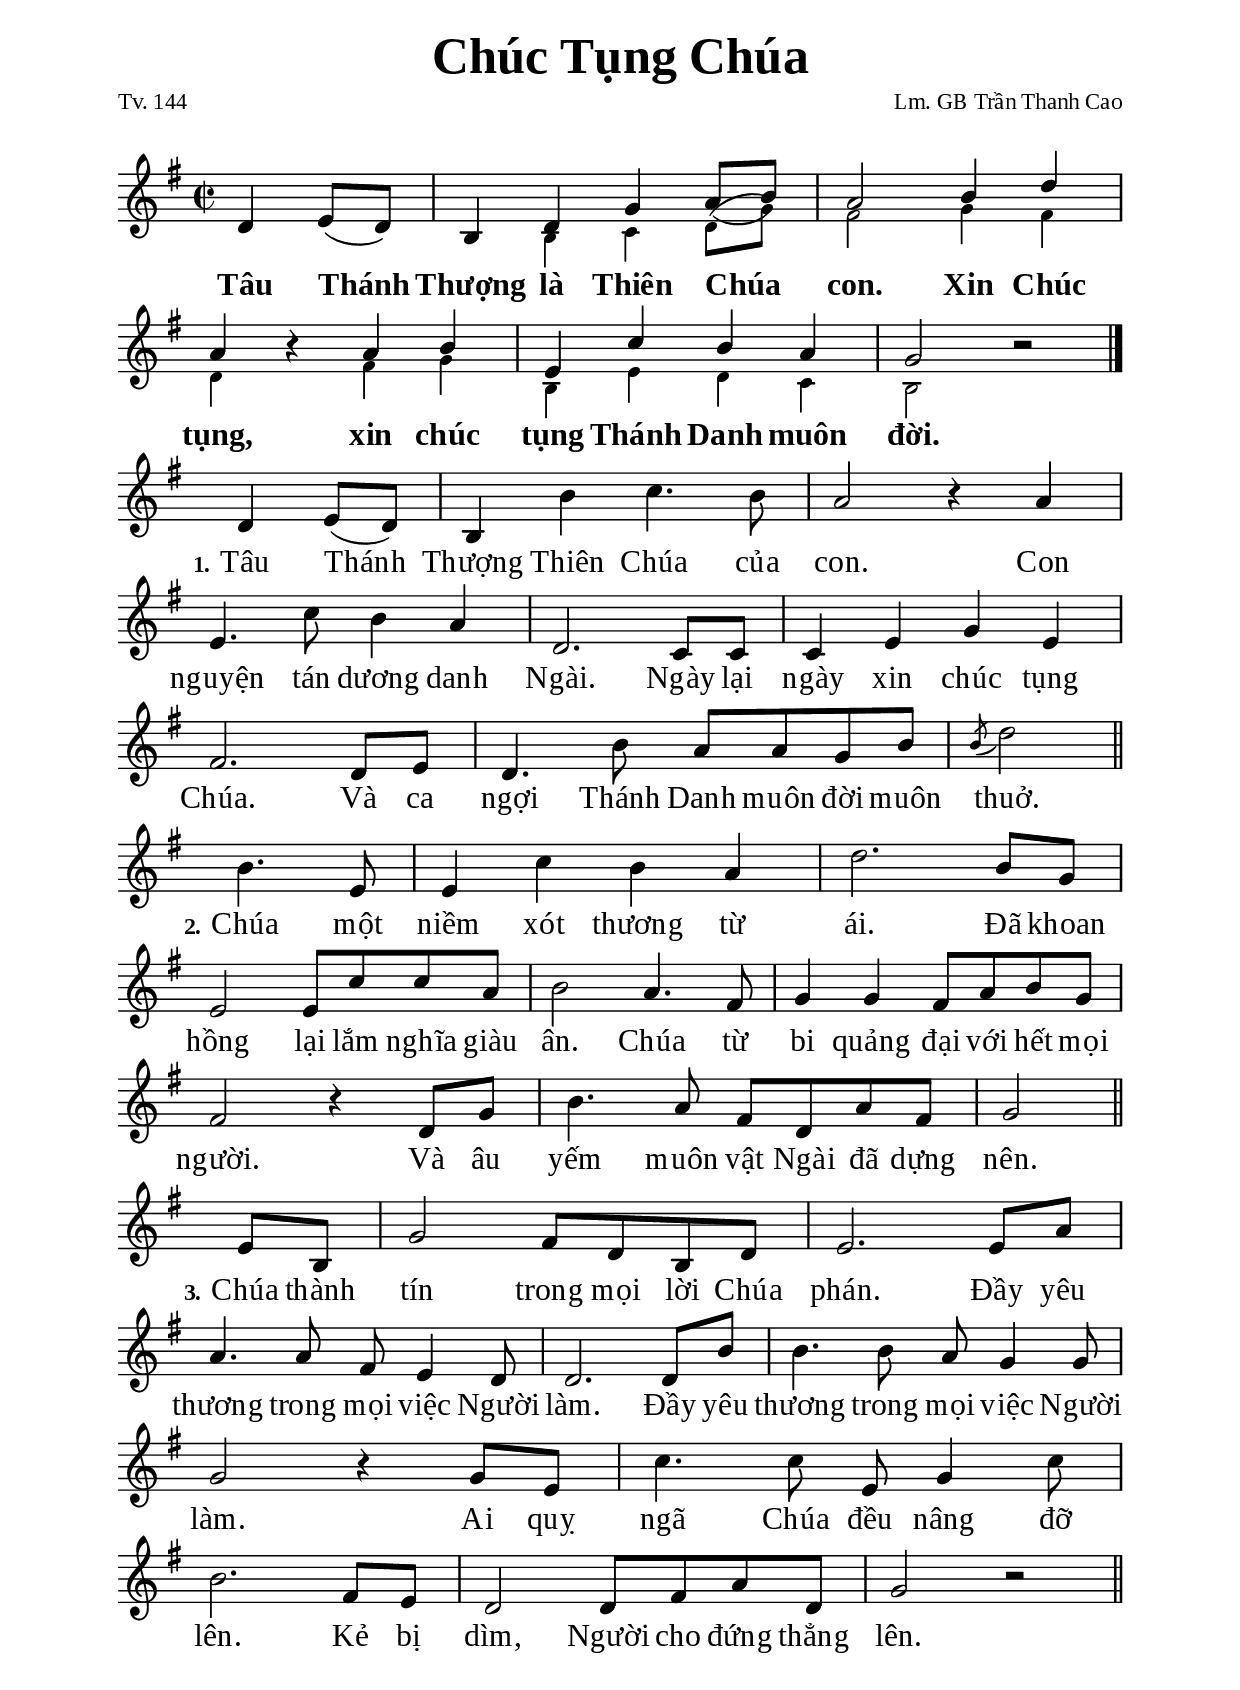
% Cài đặt chung
\version "2.20.0"
\include "english.ly"

\header {
  title = \markup { \fontsize #3 "Chúc Tụng Chúa" }
  poet = "Tv. 144"
  composer = "Lm. GB Trần Thanh Cao"
  arranger = " "
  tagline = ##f
}

\paper {
  #(set-paper-size "a4")
  top-margin = 10\mm
  bottom-margin = 10\mm
  left-margin = 20\mm
  right-margin = 20\mm
  indent = #0
  #(define fonts
    (make-pango-font-tree
      "Liberation Serif"
      "Liberation Serif"
      "Liberation Serif"
      (/ 20 20)))
  page-count = #1
}

% Nhạc điệp khúc
nhacDiepKhucSop = \relative c' {
  \partial 2 d4 e8 _(d) |
  b4 d g a8 _(b) |
  a2 b4 d |
  a r a b |
  e, c' b a |
  g2 r \bar "|."
}

nhacDiepKhucBas = \relative c' {
  \override NoteHead.font-size = #-2
  \skip 2
  \skip 4 b4 c d8 ^(g) |
  fs2 g4 fs |
  d r fs g |
  b, e d c |
  b2 r
}

% Nhạc phiên khúc
nhacPhienKhucMot = \relative c' {
  \partial 2 d4 e8 (d) |
  b4 b' c4. b8 |
  a2 r4 a |
  e4. c'8 b4 a |
  d,2. c8 c |
  c4 e g e |
  fs2. d8 e |
  d4. b'8 a a g b |
  \acciaccatura b8 d2 \bar "||"
}

nhacPhienKhucHai = \relative c'' {
  \partial 2 b4. e,8 |
  e4 c' b a |
  d2. b8 g |
  e2 e8 c' c a |
  b2 a4. fs8 |
  g4 g fs8 a b g |
  fs2 r4 d8 g |
  b4. a8 fs d a' fs |
  g2 \bar "||"
}

nhacPhienKhucBa = \relative c' {
  \partial 4 e8 b |
  g'2 fs8 d b d |
  e2. e8 a |
  a4. a8 fs e4 d8 |
  d2. d8 b' |
  b4. b8 a g4 g8 |
  g2 r4 g8 e |
  c'4. c8 e, g4 c8 |
  b2. fs8 e |
  d2 d8 fs a d, |
  g2 r \bar "||"
}

% Lời điệp khúc
loiDiepKhuc = \lyricmode {
  \override Lyrics.LyricText.font-series = #'bold
  Tâu Thánh Thượng là Thiên Chúa con.
  Xin Chúc tụng, xin chúc tụng Thánh Danh muôn đời.
}

% Lời phiên khúc
loiPhienKhucMot = \lyricmode {
  \set stanza = #"1."
  Tâu Thánh Thượng Thiên Chúa của con.
  Con nguyện tán dương danh Ngài.
  Ngày lại ngày xin chúc tụng Chúa.
  Và ca ngợi Thánh Danh muôn đời muôn thuở.
}

loiPhienKhucHai = \lyricmode {
  \set stanza = #"2."
  Chúa một niềm xót thương từ ái.
  Đã khoan hồng lại lắm nghĩa giàu ân.
  Chúa từ bi quảng đại với hết mọi người.
  Và âu yếm muôn vật Ngài đã dựng nên.
}

loiPhienKhucBa = \lyricmode {
  \set stanza = #"3."
  Chúa thành tín trong mọi lời Chúa phán.
  Đầy yêu thương trong mọi việc Người làm.
  Đầy yêu thương trong mọi việc Người làm.
  Ai quỵ ngã Chúa đều nâng đỡ lên.
  Kẻ bị dìm, Người cho đứng thẳng lên.
}


% Dàn trang
\score {
  \new ChoirStaff <<
    \new Staff = diepKhuc \with {
        \consists "Merge_rests_engraver"
        \magnifyStaff #(magstep +1)
      }
      <<
      \new Voice = beSop {
        \voiceOne \key g \major \time 2/2 \nhacDiepKhucSop
      }
      \new Voice = beBas {
        \voiceTwo \key g \major \time 2/2 \nhacDiepKhucBas
      }
    >>
    \new Lyrics \lyricsto beSop \loiDiepKhuc
  >>
  \layout {
    \override Lyrics.LyricText.font-series = #'bold
    \override Lyrics.LyricText.font-size = #+3
    \override Lyrics.LyricSpace.minimum-distance = #0.5
    \override Score.BarNumber.break-visibility = ##(#f #f #f)
    \override Score.SpacingSpanner.uniform-stretching = ##t
  }
}

\score {
  \new ChoirStaff <<
    \new Staff = phienKhuc \with {
        \magnifyStaff #(magstep +1)
      }
      <<
      \new Voice = beSop {
        \key g \major \time 2/2 \nhacPhienKhucMot
      }
    >>
    \new Lyrics \lyricsto beSop \loiPhienKhucMot
  >>
  \layout {
    \override Staff.TimeSignature.transparent = ##t
    \override Lyrics.LyricText.font-size = #+3
    \override Lyrics.LyricSpace.minimum-distance = #0.5
    \override Score.BarNumber.break-visibility = ##(#f #f #f)
    \override Score.SpacingSpanner.uniform-stretching = ##t
  }
}

\score {
  \new ChoirStaff <<
    \new Staff = phienKhuc \with {
        \magnifyStaff #(magstep +1)
      }
      <<
      \new Voice = beSop {
        \key g \major \time 2/2 \nhacPhienKhucHai
      }
    >>
    \new Lyrics \lyricsto beSop \loiPhienKhucHai
  >>
  \layout {
    \override Staff.TimeSignature.transparent = ##t
    \override Lyrics.LyricText.font-size = #+3
    \override Lyrics.LyricSpace.minimum-distance = #0.5
    \override Score.BarNumber.break-visibility = ##(#f #f #f)
    \override Score.SpacingSpanner.uniform-stretching = ##t
  }
}

\score {
  \new ChoirStaff <<
    \new Staff = phienKhuc \with {
        \magnifyStaff #(magstep +1)
      }
      <<
      \new Voice = beSop {
        \key g \major \time 2/2 \nhacPhienKhucBa
      }
    >>
    \new Lyrics \lyricsto beSop \loiPhienKhucBa
  >>
  \layout {
    \override Staff.TimeSignature.transparent = ##t
    \override Lyrics.LyricText.font-size = #+3
    \override Lyrics.LyricSpace.minimum-distance = #0.5
    \override Score.BarNumber.break-visibility = ##(#f #f #f)
    \override Score.SpacingSpanner.uniform-stretching = ##t
  }
}
